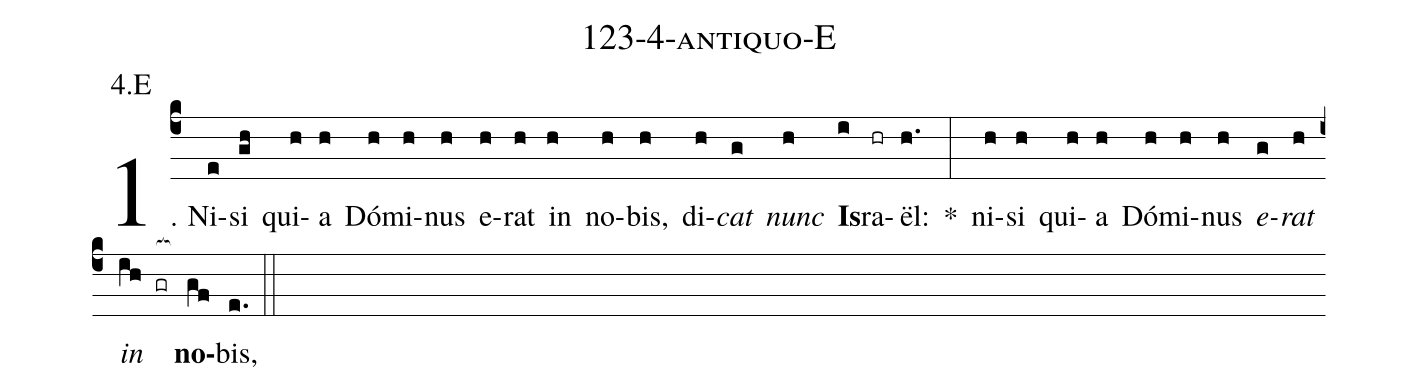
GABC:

name: 123-4-antiquo-E;
annotation: 4.E;
%%
(c4)1. Ni(e)si(gh) qui(h)a(h) Dó(h)mi(h)nus(h) e(h)rat(h) in(h) no(h)bis,(h) di(h)<i>cat</i>(g) <i>nunc</i>(h) <b>Is</b>(i)ra(hr)ël:(h.) *(:) ni(h)si(h) qui(h)a(h) Dó(h)mi(h)nus(h) <i>e</i>(g)<i>rat</i>(h) <i>in</i>(ih gr[ocb:1{]) <b>no</b>(gf[ocb:0}])bis,(e.) (::)
